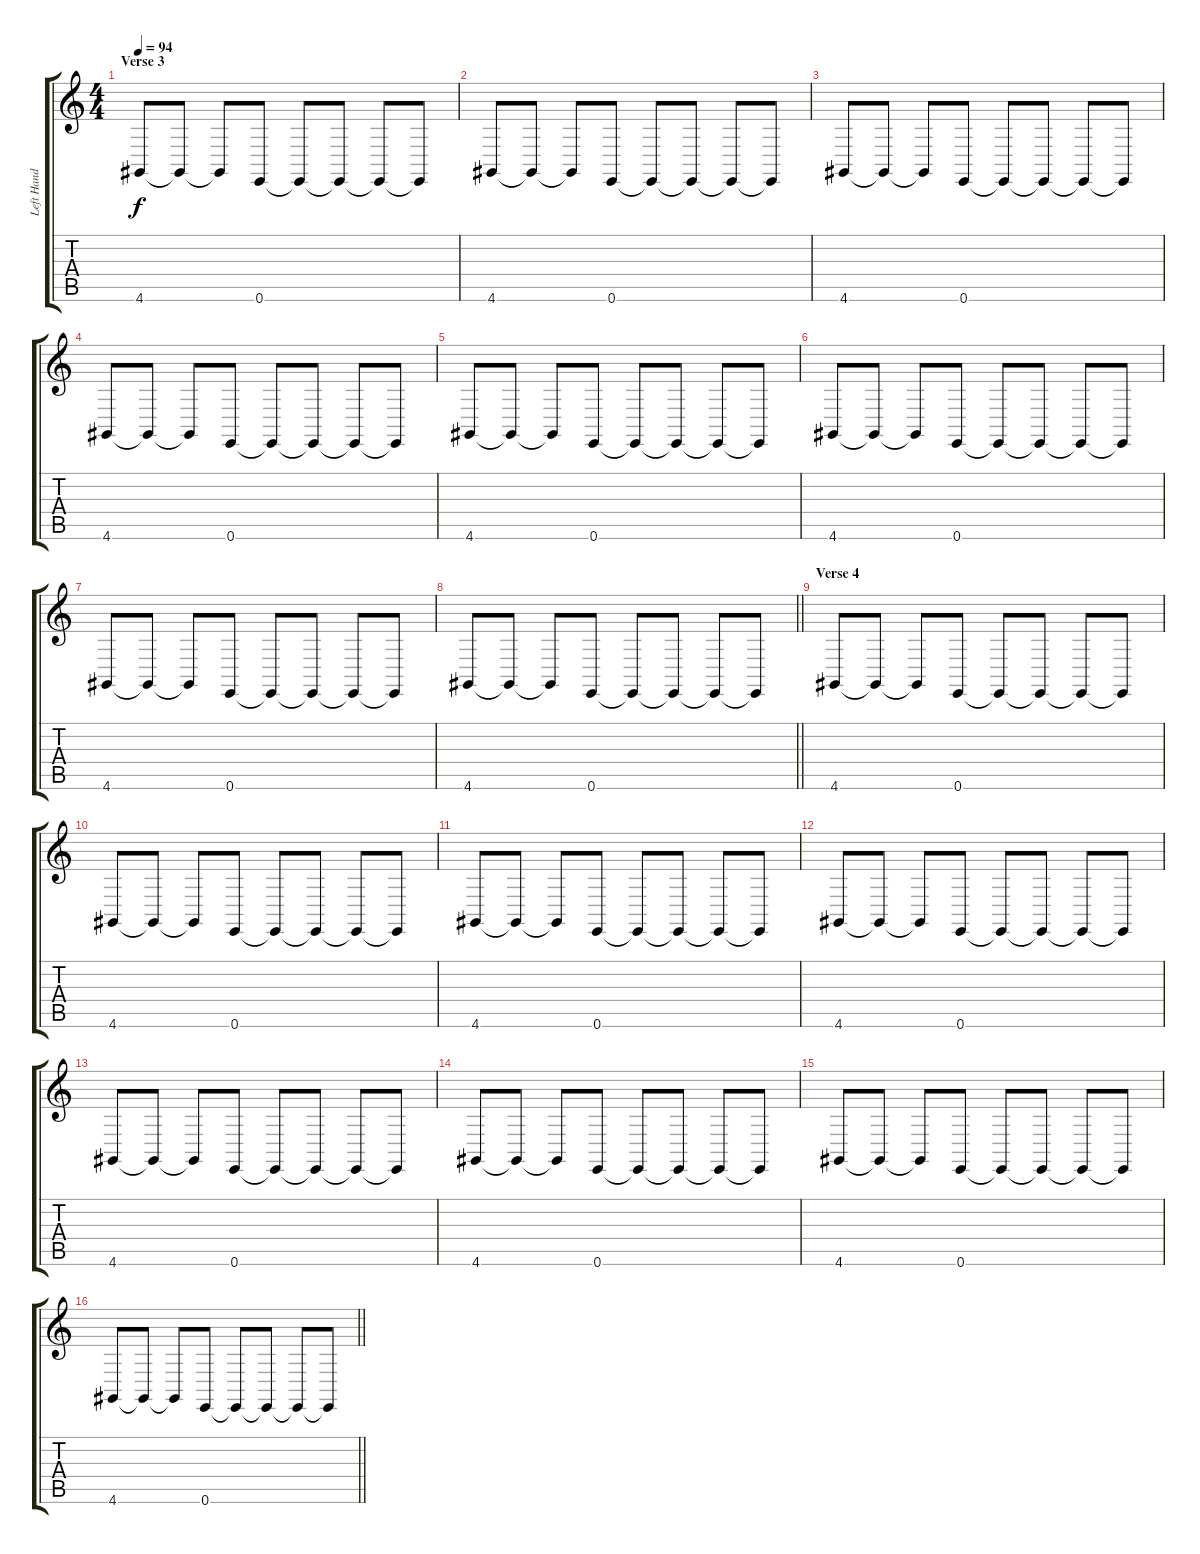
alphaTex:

\track ("Left Hand" "Left Hand") {instrument acousticgrandpiano}
\staff {score tabs}
\tuning (E4 B3 G3 D3 A2 E2) {hide}
\ts (4 4)
\section ("" "Verse 3")
\tempo 94
\clef g2
\ks c
4.6.8{dy f} 4.6{t}.8 4.6{t}.8 0.6.8 0.6{t}.8 0.6{t}.8 0.6{t}.8 0.6{t}.8 |
4.6.8 4.6{t}.8 4.6{t}.8 0.6.8 0.6{t}.8 0.6{t}.8 0.6{t}.8 0.6{t}.8 |
4.6.8 4.6{t}.8 4.6{t}.8 0.6.8 0.6{t}.8 0.6{t}.8 0.6{t}.8 0.6{t}.8 |
4.6.8 4.6{t}.8 4.6{t}.8 0.6.8 0.6{t}.8 0.6{t}.8 0.6{t}.8 0.6{t}.8 |
4.6.8 4.6{t}.8 4.6{t}.8 0.6.8 0.6{t}.8 0.6{t}.8 0.6{t}.8 0.6{t}.8 |
4.6.8 4.6{t}.8 4.6{t}.8 0.6.8 0.6{t}.8 0.6{t}.8 0.6{t}.8 0.6{t}.8 |
4.6.8 4.6{t}.8 4.6{t}.8 0.6.8 0.6{t}.8 0.6{t}.8 0.6{t}.8 0.6{t}.8 |
\barLineRight lightlight
4.6.8 4.6{t}.8 4.6{t}.8 0.6.8 0.6{t}.8 0.6{t}.8 0.6{t}.8 0.6{t}.8 |
\section ("" "Verse 4")
4.6.8 4.6{t}.8 4.6{t}.8 0.6.8 0.6{t}.8 0.6{t}.8 0.6{t}.8 0.6{t}.8 |
4.6.8 4.6{t}.8 4.6{t}.8 0.6.8 0.6{t}.8 0.6{t}.8 0.6{t}.8 0.6{t}.8 |
4.6.8 4.6{t}.8 4.6{t}.8 0.6.8 0.6{t}.8 0.6{t}.8 0.6{t}.8 0.6{t}.8 |
4.6.8 4.6{t}.8 4.6{t}.8 0.6.8 0.6{t}.8 0.6{t}.8 0.6{t}.8 0.6{t}.8 |
4.6.8 4.6{t}.8 4.6{t}.8 0.6.8 0.6{t}.8 0.6{t}.8 0.6{t}.8 0.6{t}.8 |
4.6.8 4.6{t}.8 4.6{t}.8 0.6.8 0.6{t}.8 0.6{t}.8 0.6{t}.8 0.6{t}.8 |
4.6.8 4.6{t}.8 4.6{t}.8 0.6.8 0.6{t}.8 0.6{t}.8 0.6{t}.8 0.6{t}.8 |
\barLineRight lightlight
4.6.8 4.6{t}.8 4.6{t}.8 0.6.8 0.6{t}.8 0.6{t}.8 0.6{t}.8 0.6{t}.8
